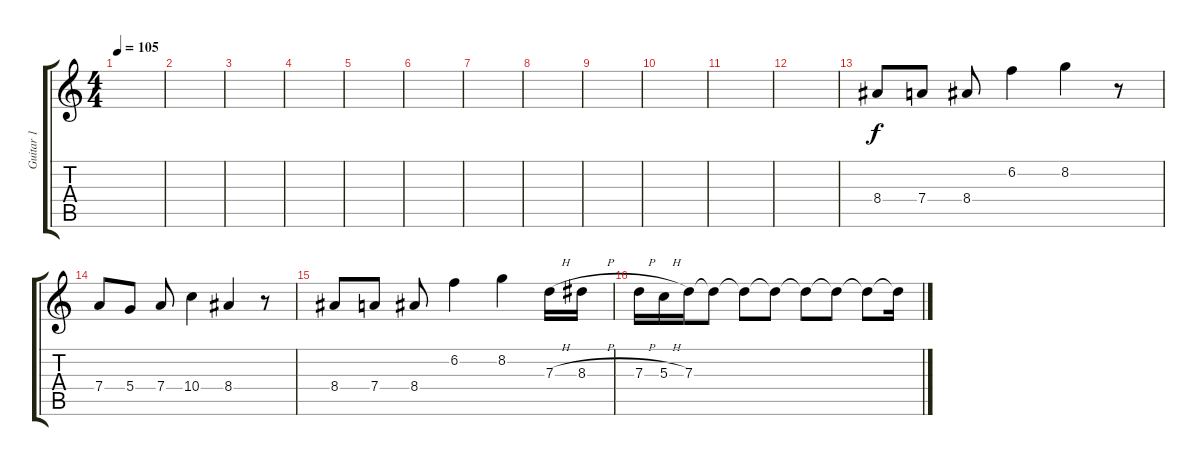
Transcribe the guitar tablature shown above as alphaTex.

\track ("Guitar 1" "Guitar 1") {instrument distortionguitar}
\staff {score tabs}
\tuning (E4 B3 G3 D3 A2 E2) {hide}
\ts (4 4)
\tempo 105
\clef g2
\ks c
|
|
|
|
|
|
|
|
|
|
|
|
8.4.8{instrument distortionguitar} 7.4.8 8.4.8 6.2.4 8.2.4 r.8 |
7.4.8 5.4.8 7.4.8 10.4.4 8.4.4 r.8 |
8.4.8 7.4.8 8.4.8 6.2.4 8.2.4 7.3{h}.16 8.3{h}.16 |
7.3{h}.16 5.3{h}.16 7.3.16 7.3{t}.8 7.3{t}.8 7.3{t}.8 7.3{t}.8 7.3{t}.8 7.3{t}.8 7.3{t}.16
